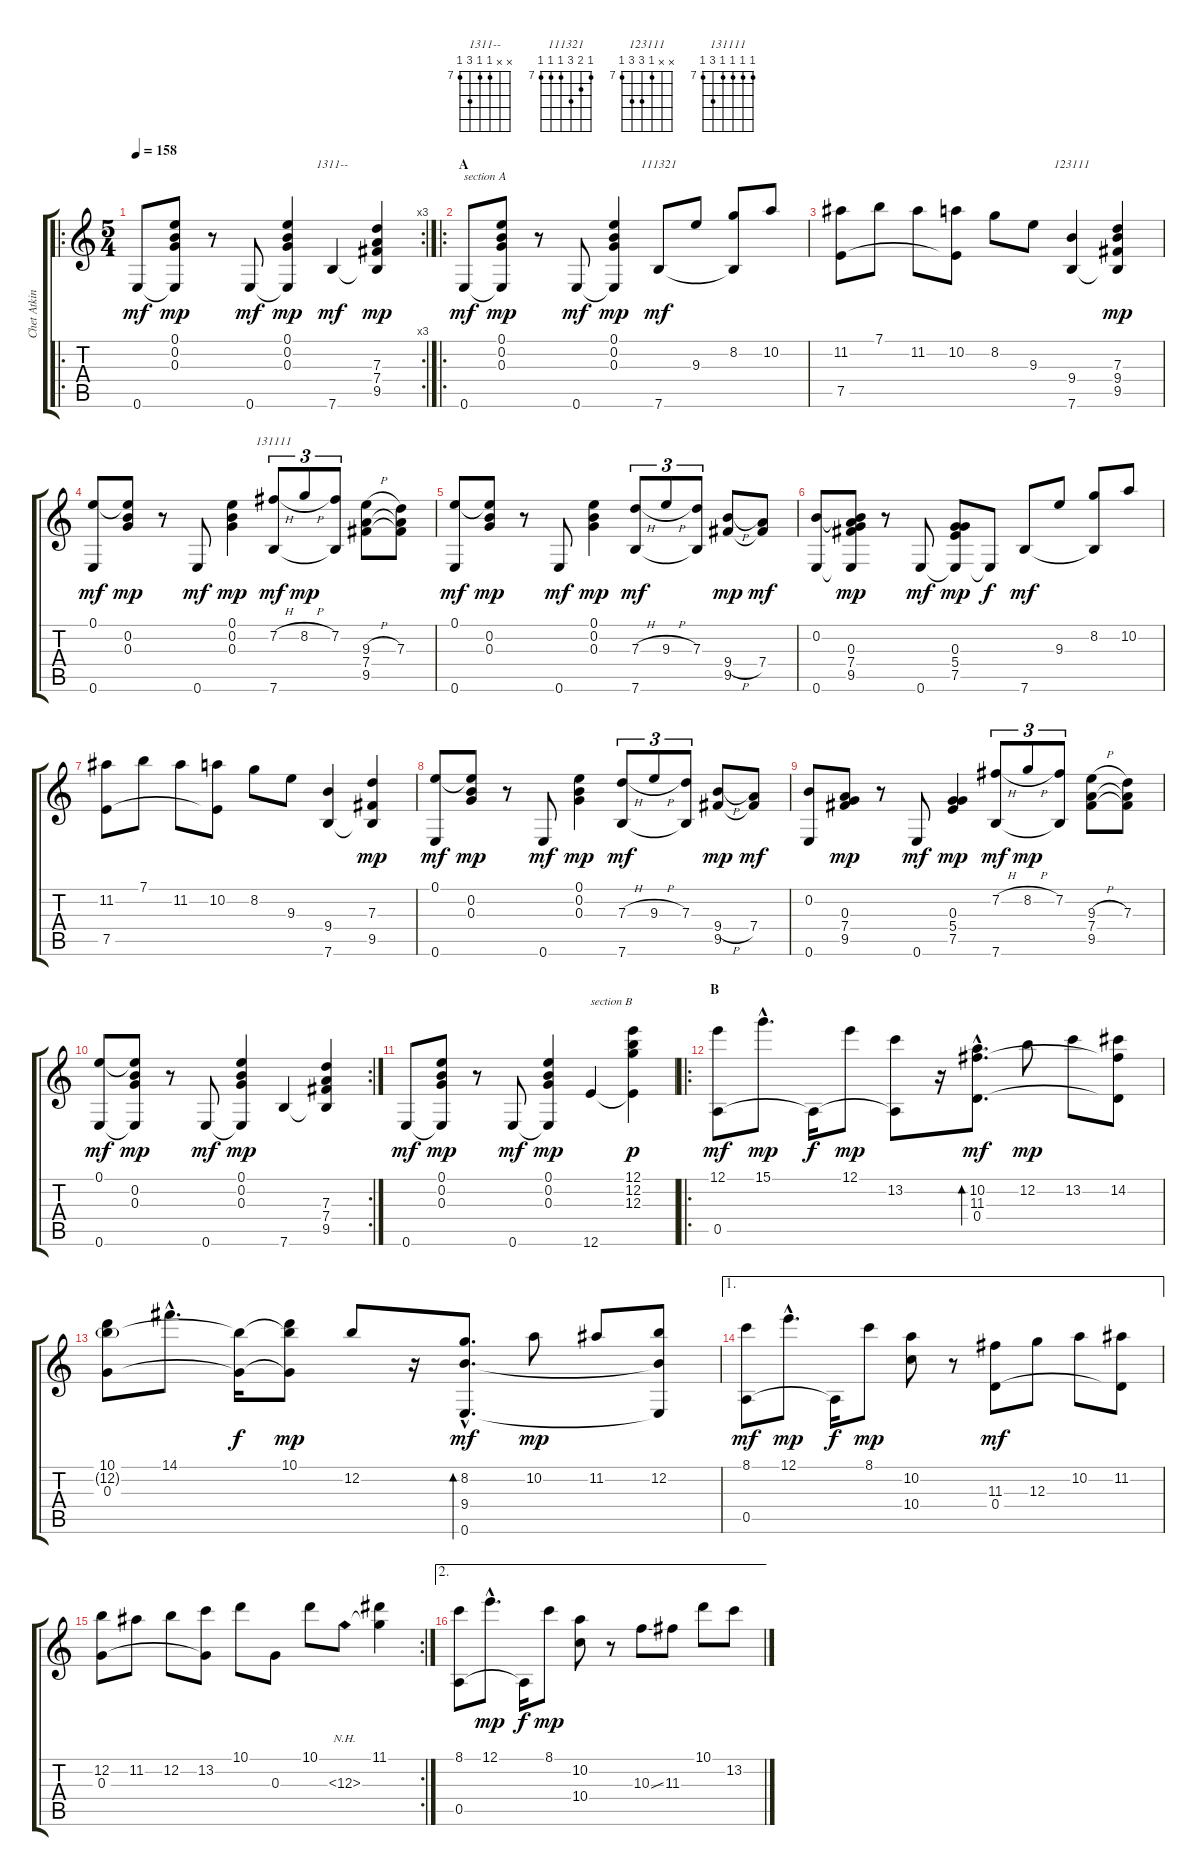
\track ("Chet Atkins" "Chet Atkin") {instrument electricguitarjazz}
\staff {score tabs}
\tuning (E4 B3 G3 D3 A2 E2) {hide}
\chord ("1311--" x x 7 7 9 7) {firstfret 7}
\chord ("111321" 7 8 9 7 7 7) {firstfret 7}
\chord ("123111" x x 7 9 9 7) {firstfret 7}
\chord ("131111" 7 7 7 7 9 7) {firstfret 7}
\ro
\rc 3
\ts (5 4)
\tempo 158
\clef g2
\ks c
0.6.8{dy mf volume 13 instrument electricguitarjazz} (0.1 0.2 0.3 0.6{t}).8{dy mp} r.8 0.6.8{dy mf} (0.1 0.2 0.3 0.6{t}).4{dy mp} 7.6.4{ch "1311--" dy mf} (7.3 7.4 9.5 7.6{t}).4{dy mp} |
\ro
\section ("" "A")
0.6.8{txt "section A" dy mf} (0.1 0.2 0.3 0.6{t}).8{dy mp} r.8 0.6.8{dy mf} (0.1 0.2 0.3 0.6{t}).4{dy mp} 7.6.8{ch "111321" dy mf} 9.3.8 (8.2 7.6{t}).8 10.2.8 |
(11.2 7.5).8 7.1.8 11.2.8 (10.2 7.5{t}).8 8.2.8 9.3.8 (9.4 7.6).4{ch "123111"} (7.3 9.4 9.5 7.6{t}).4{dy mp} |
(0.1 0.6).8{dy mf} (0.1{t} 0.2 0.3).8{dy mp} r.8 0.6.8{dy mf} (0.1 0.2 0.3).4{dy mp} (7.2{h} 7.6).8{tu (3 2) ch "131111" dy mf} 8.2{h}.8{tu (3 2) dy mp} (7.2 7.6{t}).8{tu (3 2)} (9.3{h} 7.4 9.5).8 (7.3 7.4{t} 9.5{t}).8 |
(0.1 0.6).8{dy mf} (0.1{t} 0.2 0.3).8{dy mp} r.8 0.6.8{dy mf} (0.1 0.2 0.3).4{dy mp} (7.3{h} 7.6).8{tu (3 2) dy mf} 9.3{h}.8{tu (3 2)} (7.3 7.6{t}).8{tu (3 2)} (9.4{h} 9.5).8{dy mp} (7.4 9.5{t}).8{dy mf} |
(0.2 0.6).8 (0.2{t} 0.3 7.4 9.5 0.6{t}).8{dy mp} r.8 0.6.8{dy mf} (0.3 5.4 7.5 0.6{t}).8{dy mp} 0.6{t}.8{dy f} 7.6.8{dy mf} 9.3.8 (8.2 7.6{t}).8 10.2.8 |
(11.2 7.5).8 7.1.8 11.2.8 (10.2 7.5{t}).8 8.2.8 9.3.8 (9.4 7.6).4 (7.3 9.5 7.6{t}).4{dy mp} |
(0.1 0.6).8{dy mf} (0.1{t} 0.2 0.3).8{dy mp} r.8 0.6.8{dy mf} (0.1 0.2 0.3).4{dy mp} (7.3{h} 7.6).8{tu (3 2) dy mf} 9.3{h}.8{tu (3 2)} (7.3 7.6{t}).8{tu (3 2)} (9.4{h} 9.5).8{dy mp} (7.4 9.5{t}).8{dy mf} |
(0.2 0.6).8 (0.3 7.4 9.5).8{dy mp} r.8 0.6.8{dy mf} (0.3 5.4 7.5).4{dy mp} (7.2{h} 7.6).8{tu (3 2) dy mf} 8.2{h}.8{tu (3 2) dy mp} (7.2 7.6{t}).8{tu (3 2)} (9.3{h} 7.4 9.5).8 (7.3 7.4{t} 9.5{t}).8 |
\rc 2
(0.1 0.6).8{dy mf} (0.1{t} 0.2 0.3 0.6{t}).8{dy mp} r.8 0.6.8{dy mf} (0.1 0.2 0.3 0.6{t}).4{dy mp} 7.6.4 (7.3 7.4 9.5 7.6{t}).4 |
0.6.8{dy mf} (0.1 0.2 0.3 0.6{t}).8{dy mp} r.8 0.6.8{dy mf} (0.1 0.2 0.3 0.6{t}).4{dy mp} 12.6.4{txt "section B"} (12.1 12.2 12.3 12.6{t}).4{dy p} |
\ro
\section ("" "B")
(12.1 0.5).8{dy mf} 15.1{hac}.8{d dy mp} 0.5{t}.16{dy f} 12.1.8{dy mp} (13.2 0.5{t}).8 r.16 (10.2{hac} 11.3{hac} 0.4{hac}).8{d bd 480 dy mf} 12.2.8{dy mp} 13.2.8 (14.2 11.3{t} 0.4{t}).8 |
(10.1 12.2{g} 0.3).8 14.1{hac}.8{d} (12.2{t} 0.3{t}).16{dy f} (10.1 12.2{t} 0.3{t}).8{dy mp} 12.2.8 r.16 (8.2{hac} 9.4{hac} 0.6{hac}).8{d bd 480 dy mf} 10.2.8{dy mp} 11.2.8 (12.2 9.4{t} 0.6{t}).8 |
\ae 1
(8.1 0.5).8{dy mf} 12.1{hac}.8{d dy mp} 0.5{t}.16{dy f} 8.1.8{dy mp} (10.2 10.4).8 r.8 (11.3 0.4).8{dy mf} 12.3.8 10.2.8 (11.2 0.4{t}).8 |
\rc 2
(12.2 0.3).8 11.2.8 12.2.8 (13.2 0.3{t}).8 10.1.8 0.3.8 10.1.8 12.3{nh}.8 (11.1 12.3{t}).4 |
\ae 2
(8.1 0.5).8 12.1{hac}.8{d dy mp} 0.5{t}.16{dy f} 8.1.8{dy mp} (10.2 10.4).8 r.8 10.3{ss}.8 11.3.8 10.1.8 13.2.8
